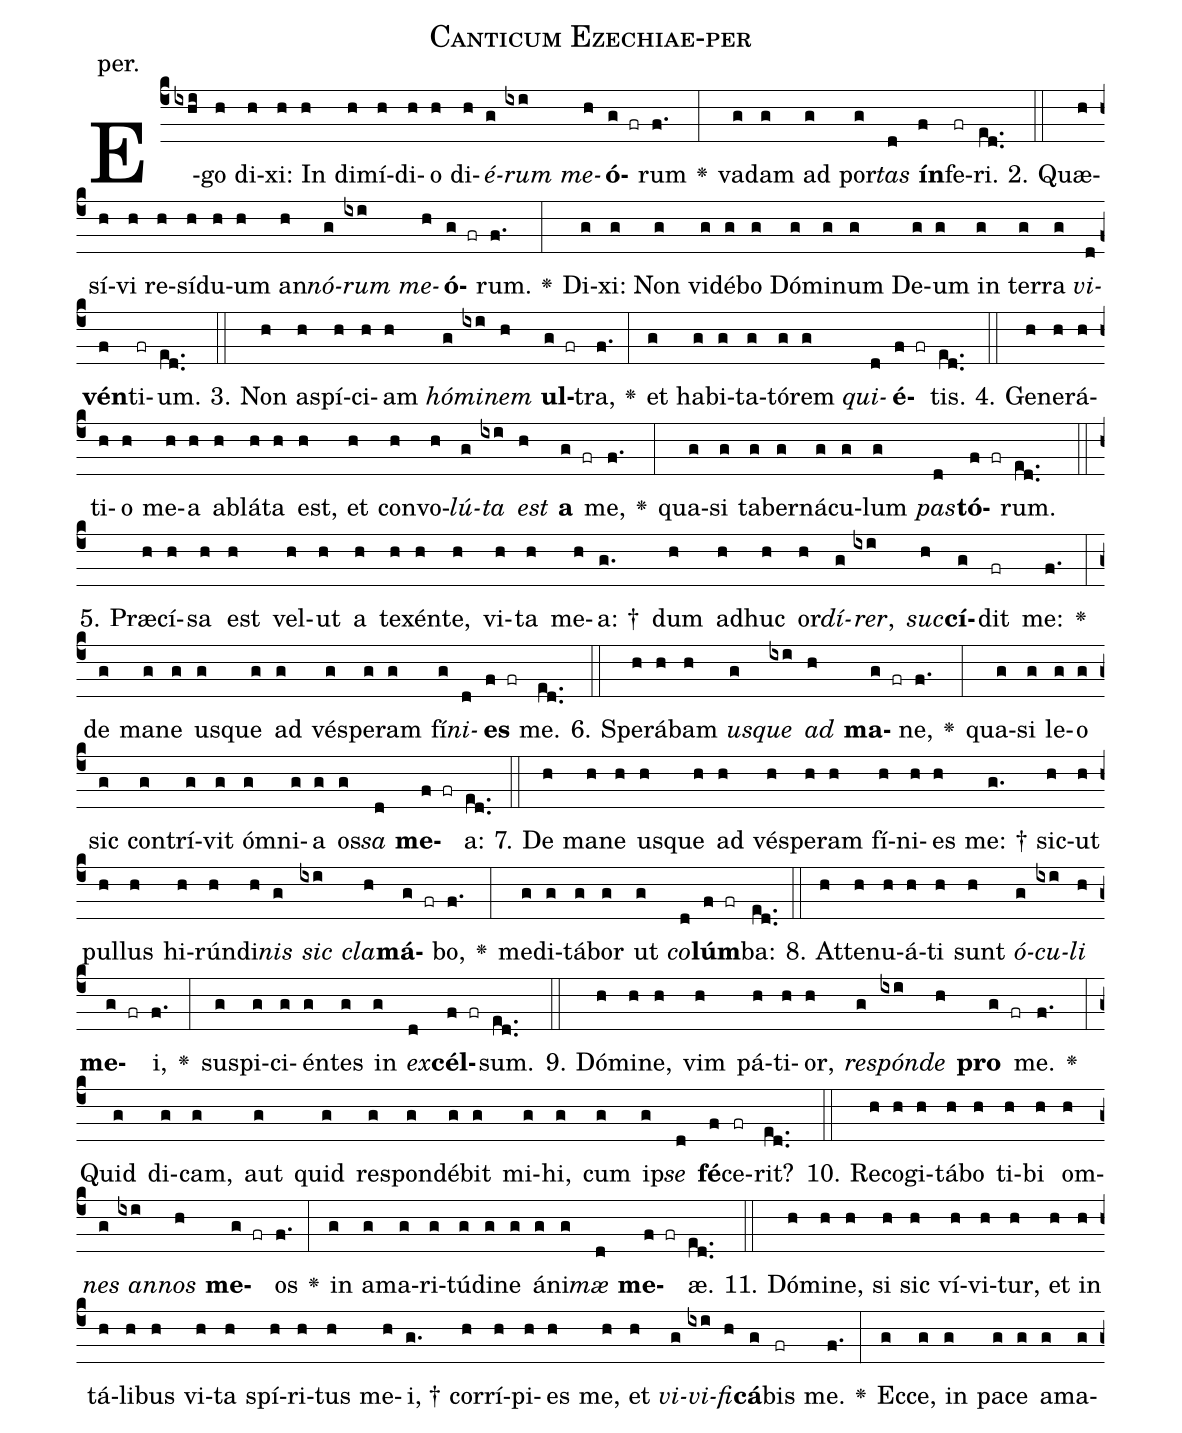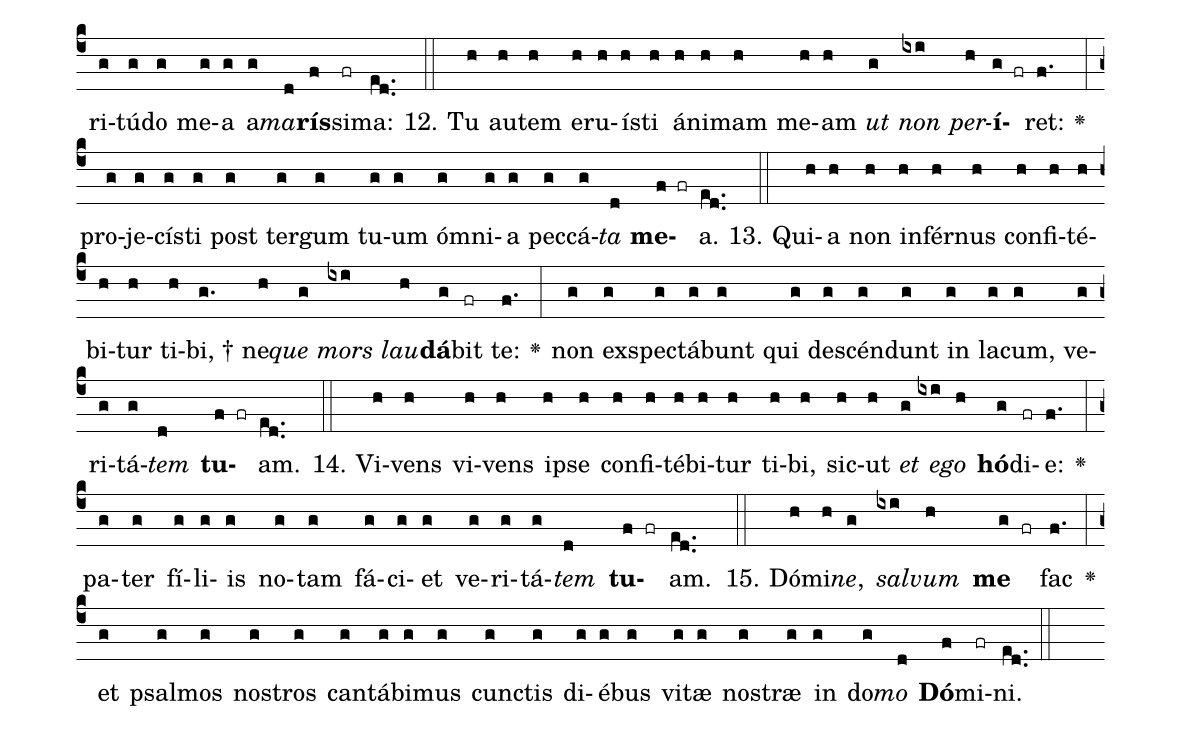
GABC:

name: Canticum Ezechiae-per;
annotation: per.;
%%
(c4)E(ixhi)go(h) di(h)xi:(h) In(h) di(h)mí(h)di(h)o(h) di(h)<i>é</i>(g)<i>rum</i>(ixi) <i>me</i>(h)<b>ó</b>(g fr)rum(f.) <v>\greheightstar</v>(:) va(g)dam(g) ad(g) por(g)<i>tas</i>(d) <b>ín</b>(f)fe(fr)ri.(ed..) (::)
2. Quæ(h)sí(h)vi(h) re(h)sí(h)du(h)um(h) an(h)<i>nó</i>(g)<i>rum</i>(ixi) <i>me</i>(h)<b>ó</b>(g fr)rum.(f.) <v>\greheightstar</v>(:) Di(g)xi:(g) Non(g) vi(g)dé(g)bo(g) Dó(g)mi(g)num(g) De(g)um(g) in(g) ter(g)ra(g) <i>vi</i>(d)<b>vén</b>(f)ti(fr)um.(ed..) (::)
3. Non(h) a(h)spí(h)ci(h)am(h) <i>hó</i>(g)<i>mi</i>(ixi)<i>nem</i>(h) <b>ul</b>(g fr)tra,(f.) <v>\greheightstar</v>(:) et(g) ha(g)bi(g)ta(g)tó(g)rem(g) <i>qui</i>(d)<b>é</b>(f fr)tis.(ed..) (::)
4. Ge(h)ne(h)rá(h)ti(h)o(h) me(h)a(h) ab(h)lá(h)ta(h) est,(h) et(h) con(h)vo(h)<i>lú</i>(g)<i>ta</i>(ixi) <i>est</i>(h) <b>a</b>(g fr) me,(f.) <v>\greheightstar</v>(:) qua(g)si(g) ta(g)ber(g)ná(g)cu(g)lum(g) <i>pas</i>(d)<b>tó</b>(f fr)rum.(ed..) (::)
5. Præ(h)cí(h)sa(h) est(h) vel(h)ut(h) a(h) te(h)xén(h)te,(h) vi(h)ta(h) me(h)a: †(g.) dum(h) ad(h)huc(h) or(h)<i>dí</i>(g)<i>rer</i>,(ixi) <i>suc</i>(h)<b>cí</b>(g)dit(fr) me:(f.) <v>\greheightstar</v>(:) de(g) ma(g)ne(g) us(g)que(g) ad(g) vés(g)pe(g)ram(g) fí(g)<i>ni</i>(d)<b>es</b>(f fr) me.(ed..) (::)
6. Spe(h)rá(h)bam(h) <i>us</i>(g)<i>que</i>(ixi) <i>ad</i>(h) <b>ma</b>(g fr)ne,(f.) <v>\greheightstar</v>(:) qua(g)si(g) le(g)o(g) sic(g) con(g)trí(g)vit(g) óm(g)ni(g)a(g) os(g)<i>sa</i>(d) <b>me</b>(f fr)a:(ed..) (::)
7. De(h) ma(h)ne(h) us(h)que(h) ad(h) vés(h)pe(h)ram(h) fí(h)ni(h)es(h) me: †(g.) sic(h)ut(h) pul(h)lus(h) hi(h)rún(h)di(h)<i>nis</i>(g) <i>sic</i>(ixi) <i>cla</i>(h)<b>má</b>(g fr)bo,(f.) <v>\greheightstar</v>(:) me(g)di(g)tá(g)bor(g) ut(g) <i>co</i>(d)<b>lúm</b>(f fr)ba:(ed..) (::)
8. At(h)te(h)nu(h)á(h)ti(h) sunt(h) <i>ó</i>(g)<i>cu</i>(ixi)<i>li</i>(h) <b>me</b>(g fr)i,(f.) <v>\greheightstar</v>(:) su(g)spi(g)ci(g)én(g)tes(g) in(g) <i>ex</i>(d)<b>cél</b>(f fr)sum.(ed..) (::)
9. Dó(h)mi(h)ne,(h) vim(h) pá(h)ti(h)or,(h) <i>re</i>(g)<i>spón</i>(ixi)<i>de</i>(h) <b>pro</b>(g fr) me.(f.) <v>\greheightstar</v>(:) Quid(g) di(g)cam,(g) aut(g) quid(g) re(g)spon(g)dé(g)bit(g) mi(g)hi,(g) cum(g) ip(g)<i>se</i>(d) <b>fé</b>(f)ce(fr)rit?(ed..) (::)
10. Re(h)co(h)gi(h)tá(h)bo(h) ti(h)bi(h) om(h)<i>nes</i>(g) <i>an</i>(ixi)<i>nos</i>(h) <b>me</b>(g fr)os(f.) <v>\greheightstar</v>(:) in(g) a(g)ma(g)ri(g)tú(g)di(g)ne(g) á(g)ni(g)<i>mæ</i>(d) <b>me</b>(f fr)æ.(ed..) (::)
11. Dó(h)mi(h)ne,(h) si(h) sic(h) ví(h)vi(h)tur,(h) et(h) in(h) tá(h)li(h)bus(h) vi(h)ta(h) spí(h)ri(h)tus(h) me(h)i, †(g.) cor(h)rí(h)pi(h)es(h) me,(h) et(h) <i>vi</i>(g)<i>vi</i>(ixi)<i>fi</i>(h)<b>cá</b>(g)bis(fr) me.(f.) <v>\greheightstar</v>(:) Ec(g)ce,(g) in(g) pa(g)ce(g) a(g)ma(g)ri(g)tú(g)do(g) me(g)a(g) a(g)<i>ma</i>(d)<b>rís</b>(f)si(fr)ma:(ed..) (::)
12. Tu(h) au(h)tem(h) e(h)ru(h)ís(h)ti(h) á(h)ni(h)mam(h) me(h)am(h) <i>ut</i>(g) <i>non</i>(ixi) <i>per</i>(h)<b>í</b>(g fr)ret:(f.) <v>\greheightstar</v>(:) pro(g)je(g)cís(g)ti(g) post(g) ter(g)gum(g) tu(g)um(g) óm(g)ni(g)a(g) pec(g)cá(g)<i>ta</i>(d) <b>me</b>(f fr)a.(ed..) (::)
13. Qui(h)a(h) non(h) in(h)fér(h)nus(h) con(h)fi(h)té(h)bi(h)tur(h) ti(h)bi, †(g.) ne(h)<i>que</i>(g) <i>mors</i>(ixi) <i>lau</i>(h)<b>dá</b>(g)bit(fr) te:(f.) <v>\greheightstar</v>(:) non(g) ex(g)spec(g)tá(g)bunt(g) qui(g) de(g)scén(g)dunt(g) in(g) la(g)cum,(g) ve(g)ri(g)tá(g)<i>tem</i>(d) <b>tu</b>(f fr)am.(ed..) (::)
14. Vi(h)vens(h) vi(h)vens(h) ip(h)se(h) con(h)fi(h)té(h)bi(h)tur(h) ti(h)bi,(h) sic(h)ut(h) <i>et</i>(g) <i>e</i>(ixi)<i>go</i>(h) <b>hó</b>(g)di(fr)e:(f.) <v>\greheightstar</v>(:) pa(g)ter(g) fí(g)li(g)is(g) no(g)tam(g) fá(g)ci(g)et(g) ve(g)ri(g)tá(g)<i>tem</i>(d) <b>tu</b>(f fr)am.(ed..) (::)
15. Dó(h)mi(h)<i>ne</i>,(g) <i>sal</i>(ixi)<i>vum</i>(h) <b>me</b>(g fr) fac(f.) <v>\greheightstar</v>(:) et(g) psal(g)mos(g) nos(g)tros(g) can(g)tá(g)bi(g)mus(g) cunc(g)tis(g) di(g)é(g)bus(g) vi(g)tæ(g) nos(g)træ(g) in(g) do(g)<i>mo</i>(d) <b>Dó</b>(f)mi(fr)ni.(ed..) (::)
